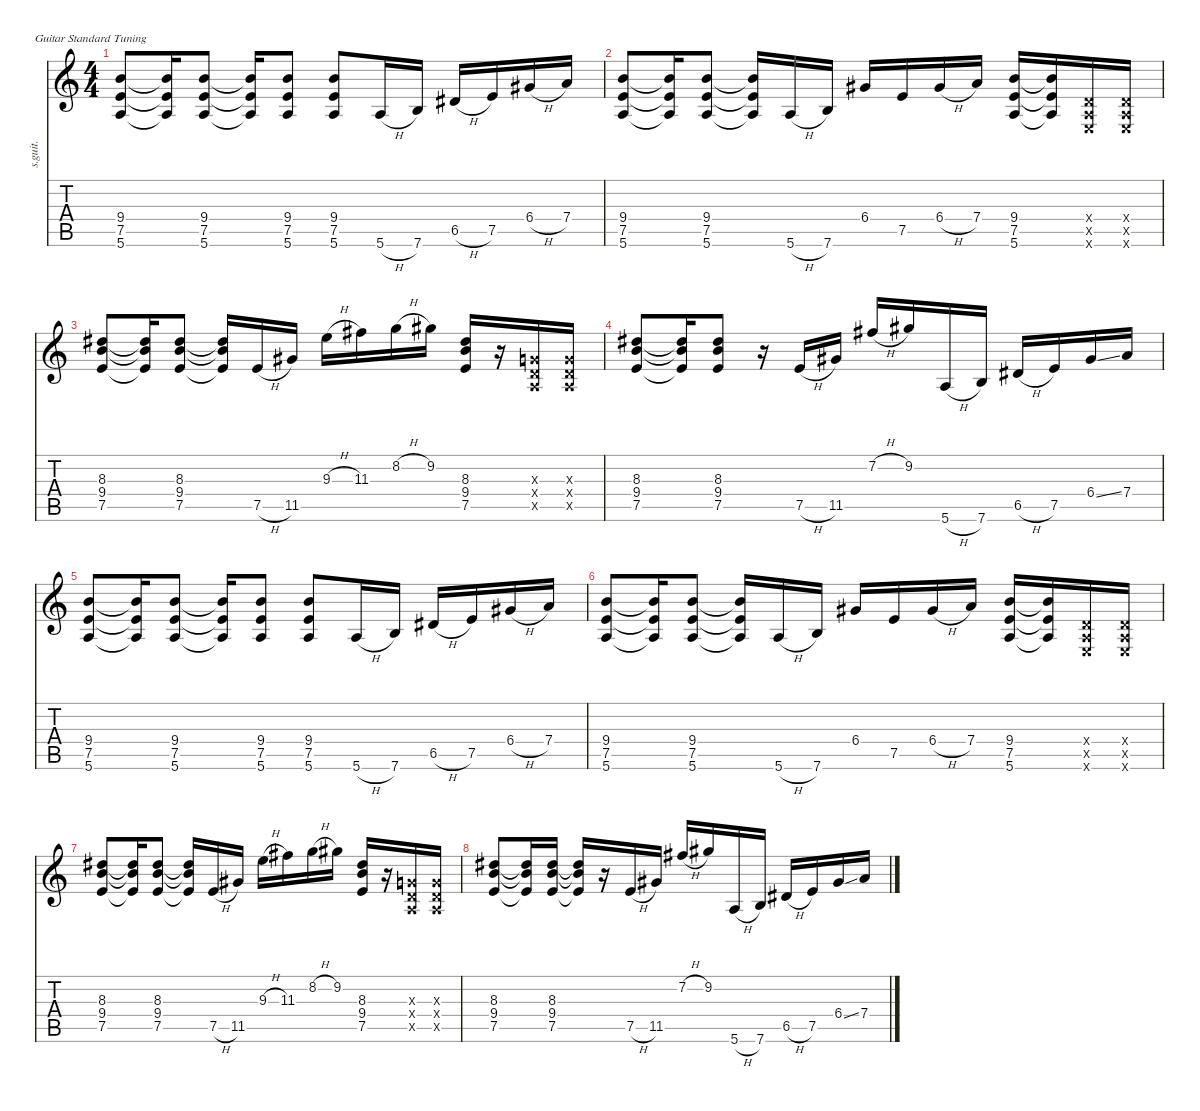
\defaultSystemsLayout 4
\hideDynamics
\bracketExtendMode nobrackets
\track ("Erick Hansel" "s.guit.") {instrument overdrivenguitar}
\staff {score tabs}
\tuning (E4 B3 G3 D3 A2 E2)
\ts (4 4)
\tempo (170 hide)
\clef g2
\ks c
(9.4 7.5 5.6).8{lyrics (0 "") lyrics (1 "") lyrics (2 "") lyrics (3 "") lyrics (4 "") dy mf} (9.4{t} 7.5{t} 5.6{t}).16{lyrics (0 "") lyrics (1 "") lyrics (2 "") lyrics (3 "") lyrics (4 "")} (9.4 7.5 5.6).8{lyrics (0 "") lyrics (1 "") lyrics (2 "") lyrics (3 "") lyrics (4 "")} (9.4{t} 7.5{t} 5.6{t}).16{lyrics (0 "") lyrics (1 "") lyrics (2 "") lyrics (3 "") lyrics (4 "")} (9.4 7.5 5.6).8{lyrics (0 "") lyrics (1 "") lyrics (2 "") lyrics (3 "") lyrics (4 "")} (9.4 7.5 5.6).8{lyrics (0 "") lyrics (1 "") lyrics (2 "") lyrics (3 "") lyrics (4 "")} 5.6{h}.16{lyrics (0 "") lyrics (1 "") lyrics (2 "") lyrics (3 "") lyrics (4 "")} 7.6.16{lyrics (0 "") lyrics (1 "") lyrics (2 "") lyrics (3 "") lyrics (4 "")} 6.5{h acc #}.16{lyrics (0 "") lyrics (1 "") lyrics (2 "") lyrics (3 "") lyrics (4 "")} 7.5.16{lyrics (0 "") lyrics (1 "") lyrics (2 "") lyrics (3 "") lyrics (4 "")} 6.4{h acc #}.16{lyrics (0 "") lyrics (1 "") lyrics (2 "") lyrics (3 "") lyrics (4 "")} 7.4.16{lyrics (0 "") lyrics (1 "") lyrics (2 "") lyrics (3 "") lyrics (4 "")} |
(9.4 7.5 5.6).8{lyrics (0 "") lyrics (1 "") lyrics (2 "") lyrics (3 "") lyrics (4 "")} (9.4{t} 7.5{t} 5.6{t}).16{lyrics (0 "") lyrics (1 "") lyrics (2 "") lyrics (3 "") lyrics (4 "")} (9.4 7.5 5.6).8{lyrics (0 "") lyrics (1 "") lyrics (2 "") lyrics (3 "") lyrics (4 "")} (9.4{t} 7.5{t} 5.6{t}).16{lyrics (0 "") lyrics (1 "") lyrics (2 "") lyrics (3 "") lyrics (4 "")} 5.6{h}.16{lyrics (0 "") lyrics (1 "") lyrics (2 "") lyrics (3 "") lyrics (4 "")} 7.6.16{lyrics (0 "") lyrics (1 "") lyrics (2 "") lyrics (3 "") lyrics (4 "")} 6.4{acc #}.16{lyrics (0 "") lyrics (1 "") lyrics (2 "") lyrics (3 "") lyrics (4 "")} 7.5.16{lyrics (0 "") lyrics (1 "") lyrics (2 "") lyrics (3 "") lyrics (4 "")} 6.4{h acc #}.16{lyrics (0 "") lyrics (1 "") lyrics (2 "") lyrics (3 "") lyrics (4 "")} 7.4.16{lyrics (0 "") lyrics (1 "") lyrics (2 "") lyrics (3 "") lyrics (4 "")} (9.4 7.5 5.6).16{lyrics (0 "") lyrics (1 "") lyrics (2 "") lyrics (3 "") lyrics (4 "")} (9.4{t} 7.5{t} 5.6{t}).16{lyrics (0 "") lyrics (1 "") lyrics (2 "") lyrics (3 "") lyrics (4 "")} (0.4{x} 0.5{x} 0.6{x}).16{lyrics (0 "") lyrics (1 "") lyrics (2 "") lyrics (3 "") lyrics (4 "")} (0.4{x} 0.5{x} 0.6{x}).16{lyrics (0 "") lyrics (1 "") lyrics (2 "") lyrics (3 "") lyrics (4 "")} |
(8.3{acc #} 9.4 7.5).8{lyrics (0 "") lyrics (1 "") lyrics (2 "") lyrics (3 "") lyrics (4 "")} (8.3{t acc #} 9.4{t} 7.5{t}).16{lyrics (0 "") lyrics (1 "") lyrics (2 "") lyrics (3 "") lyrics (4 "")} (8.3{acc #} 9.4 7.5).8{lyrics (0 "") lyrics (1 "") lyrics (2 "") lyrics (3 "") lyrics (4 "")} (8.3{t acc #} 9.4{t} 7.5{t}).16{lyrics (0 "") lyrics (1 "") lyrics (2 "") lyrics (3 "") lyrics (4 "")} 7.5{h}.16{lyrics (0 "") lyrics (1 "") lyrics (2 "") lyrics (3 "") lyrics (4 "")} 11.5{acc #}.16{lyrics (0 "") lyrics (1 "") lyrics (2 "") lyrics (3 "") lyrics (4 "")} 9.3{h}.16{lyrics (0 "") lyrics (1 "") lyrics (2 "") lyrics (3 "") lyrics (4 "")} 11.3{acc #}.16{lyrics (0 "") lyrics (1 "") lyrics (2 "") lyrics (3 "") lyrics (4 "")} 8.2{h}.16{lyrics (0 "") lyrics (1 "") lyrics (2 "") lyrics (3 "") lyrics (4 "")} 9.2{acc #}.16{lyrics (0 "") lyrics (1 "") lyrics (2 "") lyrics (3 "") lyrics (4 "")} (8.3{acc #} 9.4 7.5).16{lyrics (0 "") lyrics (1 "") lyrics (2 "") lyrics (3 "") lyrics (4 "")} r.16 (0.3{x} 0.4{x} 0.5{x}).16{lyrics (0 "") lyrics (1 "") lyrics (2 "") lyrics (3 "") lyrics (4 "")} (0.3{x} 0.4{x} 0.5{x}).16{lyrics (0 "") lyrics (1 "") lyrics (2 "") lyrics (3 "") lyrics (4 "")} |
(8.3{acc #} 9.4 7.5).8{lyrics (0 "") lyrics (1 "") lyrics (2 "") lyrics (3 "") lyrics (4 "")} (8.3{t acc #} 9.4{t} 7.5{t}).16{lyrics (0 "") lyrics (1 "") lyrics (2 "") lyrics (3 "") lyrics (4 "")} (8.3{acc #} 9.4 7.5).8{lyrics (0 "") lyrics (1 "") lyrics (2 "") lyrics (3 "") lyrics (4 "")} r.16 7.5{h}.16{lyrics (0 "") lyrics (1 "") lyrics (2 "") lyrics (3 "") lyrics (4 "")} 11.5{acc #}.16{lyrics (0 "") lyrics (1 "") lyrics (2 "") lyrics (3 "") lyrics (4 "")} 7.2{h acc #}.16{lyrics (0 "") lyrics (1 "") lyrics (2 "") lyrics (3 "") lyrics (4 "")} 9.2{acc #}.16{lyrics (0 "") lyrics (1 "") lyrics (2 "") lyrics (3 "") lyrics (4 "")} 5.6{h}.16{lyrics (0 "") lyrics (1 "") lyrics (2 "") lyrics (3 "") lyrics (4 "")} 7.6.16{lyrics (0 "") lyrics (1 "") lyrics (2 "") lyrics (3 "") lyrics (4 "")} 6.5{h acc #}.16{lyrics (0 "") lyrics (1 "") lyrics (2 "") lyrics (3 "") lyrics (4 "")} 7.5.16{lyrics (0 "") lyrics (1 "") lyrics (2 "") lyrics (3 "") lyrics (4 "")} 6.4{ss acc #}.16{lyrics (0 "") lyrics (1 "") lyrics (2 "") lyrics (3 "") lyrics (4 "")} 7.4.16{lyrics (0 "") lyrics (1 "") lyrics (2 "") lyrics (3 "") lyrics (4 "")} |
(9.4 7.5 5.6).8{lyrics (0 "") lyrics (1 "") lyrics (2 "") lyrics (3 "") lyrics (4 "")} (9.4{t} 7.5{t} 5.6{t}).16{lyrics (0 "") lyrics (1 "") lyrics (2 "") lyrics (3 "") lyrics (4 "")} (9.4 7.5 5.6).8{lyrics (0 "") lyrics (1 "") lyrics (2 "") lyrics (3 "") lyrics (4 "")} (9.4{t} 7.5{t} 5.6{t}).16{lyrics (0 "") lyrics (1 "") lyrics (2 "") lyrics (3 "") lyrics (4 "")} (9.4 7.5 5.6).8{lyrics (0 "") lyrics (1 "") lyrics (2 "") lyrics (3 "") lyrics (4 "")} (9.4 7.5 5.6).8{lyrics (0 "") lyrics (1 "") lyrics (2 "") lyrics (3 "") lyrics (4 "")} 5.6{h}.16{lyrics (0 "") lyrics (1 "") lyrics (2 "") lyrics (3 "") lyrics (4 "")} 7.6.16{lyrics (0 "") lyrics (1 "") lyrics (2 "") lyrics (3 "") lyrics (4 "")} 6.5{h acc #}.16{lyrics (0 "") lyrics (1 "") lyrics (2 "") lyrics (3 "") lyrics (4 "")} 7.5.16{lyrics (0 "") lyrics (1 "") lyrics (2 "") lyrics (3 "") lyrics (4 "")} 6.4{h acc #}.16{lyrics (0 "") lyrics (1 "") lyrics (2 "") lyrics (3 "") lyrics (4 "")} 7.4.16{lyrics (0 "") lyrics (1 "") lyrics (2 "") lyrics (3 "") lyrics (4 "")} |
(9.4 7.5 5.6).8{lyrics (0 "") lyrics (1 "") lyrics (2 "") lyrics (3 "") lyrics (4 "")} (9.4{t} 7.5{t} 5.6{t}).16{lyrics (0 "") lyrics (1 "") lyrics (2 "") lyrics (3 "") lyrics (4 "")} (9.4 7.5 5.6).8{lyrics (0 "") lyrics (1 "") lyrics (2 "") lyrics (3 "") lyrics (4 "")} (9.4{t} 7.5{t} 5.6{t}).16{lyrics (0 "") lyrics (1 "") lyrics (2 "") lyrics (3 "") lyrics (4 "")} 5.6{h}.16{lyrics (0 "") lyrics (1 "") lyrics (2 "") lyrics (3 "") lyrics (4 "")} 7.6.16{lyrics (0 "") lyrics (1 "") lyrics (2 "") lyrics (3 "") lyrics (4 "")} 6.4{acc #}.16{lyrics (0 "") lyrics (1 "") lyrics (2 "") lyrics (3 "") lyrics (4 "")} 7.5.16{lyrics (0 "") lyrics (1 "") lyrics (2 "") lyrics (3 "") lyrics (4 "")} 6.4{h acc #}.16{lyrics (0 "") lyrics (1 "") lyrics (2 "") lyrics (3 "") lyrics (4 "")} 7.4.16{lyrics (0 "") lyrics (1 "") lyrics (2 "") lyrics (3 "") lyrics (4 "")} (9.4 7.5 5.6).16{lyrics (0 "") lyrics (1 "") lyrics (2 "") lyrics (3 "") lyrics (4 "")} (9.4{t} 7.5{t} 5.6{t}).16{lyrics (0 "") lyrics (1 "") lyrics (2 "") lyrics (3 "") lyrics (4 "")} (0.4{x} 0.5{x} 0.6{x}).16{lyrics (0 "") lyrics (1 "") lyrics (2 "") lyrics (3 "") lyrics (4 "")} (0.4{x} 0.5{x} 0.6{x}).16{lyrics (0 "") lyrics (1 "") lyrics (2 "") lyrics (3 "") lyrics (4 "")} |
(8.3{acc #} 9.4 7.5).8{lyrics (0 "") lyrics (1 "") lyrics (2 "") lyrics (3 "") lyrics (4 "")} (8.3{t acc #} 9.4{t} 7.5{t}).16{lyrics (0 "") lyrics (1 "") lyrics (2 "") lyrics (3 "") lyrics (4 "")} (8.3{acc #} 9.4 7.5).8{lyrics (0 "") lyrics (1 "") lyrics (2 "") lyrics (3 "") lyrics (4 "")} (8.3{t acc #} 9.4{t} 7.5{t}).16{lyrics (0 "") lyrics (1 "") lyrics (2 "") lyrics (3 "") lyrics (4 "")} 7.5{h}.16{lyrics (0 "") lyrics (1 "") lyrics (2 "") lyrics (3 "") lyrics (4 "")} 11.5{acc #}.16{lyrics (0 "") lyrics (1 "") lyrics (2 "") lyrics (3 "") lyrics (4 "")} 9.3{h}.16{lyrics (0 "") lyrics (1 "") lyrics (2 "") lyrics (3 "") lyrics (4 "")} 11.3{acc #}.16{lyrics (0 "") lyrics (1 "") lyrics (2 "") lyrics (3 "") lyrics (4 "")} 8.2{h}.16{lyrics (0 "") lyrics (1 "") lyrics (2 "") lyrics (3 "") lyrics (4 "")} 9.2{acc #}.16{lyrics (0 "") lyrics (1 "") lyrics (2 "") lyrics (3 "") lyrics (4 "")} (8.3{acc #} 9.4 7.5).16{lyrics (0 "") lyrics (1 "") lyrics (2 "") lyrics (3 "") lyrics (4 "")} r.16 (0.3{x} 0.4{x} 0.5{x}).16{lyrics (0 "") lyrics (1 "") lyrics (2 "") lyrics (3 "") lyrics (4 "")} (0.3{x} 0.4{x} 0.5{x}).16{lyrics (0 "") lyrics (1 "") lyrics (2 "") lyrics (3 "") lyrics (4 "")} |
(8.3{acc #} 9.4 7.5).8{lyrics (0 "") lyrics (1 "") lyrics (2 "") lyrics (3 "") lyrics (4 "")} (8.3{t acc #} 9.4{t} 7.5{t}).16{lyrics (0 "") lyrics (1 "") lyrics (2 "") lyrics (3 "") lyrics (4 "")} (8.3{acc #} 9.4 7.5).16{lyrics (0 "") lyrics (1 "") lyrics (2 "") lyrics (3 "") lyrics (4 "") dy f} (8.3{t acc #} 9.4{t} 7.5{t}).16{lyrics (0 "") lyrics (1 "") lyrics (2 "") lyrics (3 "") lyrics (4 "")} r.16 7.5{h}.16{lyrics (0 "") lyrics (1 "") lyrics (2 "") lyrics (3 "") lyrics (4 "") dy mf} 11.5{acc #}.16{lyrics (0 "") lyrics (1 "") lyrics (2 "") lyrics (3 "") lyrics (4 "")} 7.2{h acc #}.16{lyrics (0 "") lyrics (1 "") lyrics (2 "") lyrics (3 "") lyrics (4 "")} 9.2{acc #}.16{lyrics (0 "") lyrics (1 "") lyrics (2 "") lyrics (3 "") lyrics (4 "")} 5.6{h}.16{lyrics (0 "") lyrics (1 "") lyrics (2 "") lyrics (3 "") lyrics (4 "")} 7.6.16{lyrics (0 "") lyrics (1 "") lyrics (2 "") lyrics (3 "") lyrics (4 "")} 6.5{h acc #}.16{lyrics (0 "") lyrics (1 "") lyrics (2 "") lyrics (3 "") lyrics (4 "")} 7.5.16{lyrics (0 "") lyrics (1 "") lyrics (2 "") lyrics (3 "") lyrics (4 "")} 6.4{ss acc #}.16{lyrics (0 "") lyrics (1 "") lyrics (2 "") lyrics (3 "") lyrics (4 "")} 7.4.16{lyrics (0 "") lyrics (1 "") lyrics (2 "") lyrics (3 "") lyrics (4 "")}
